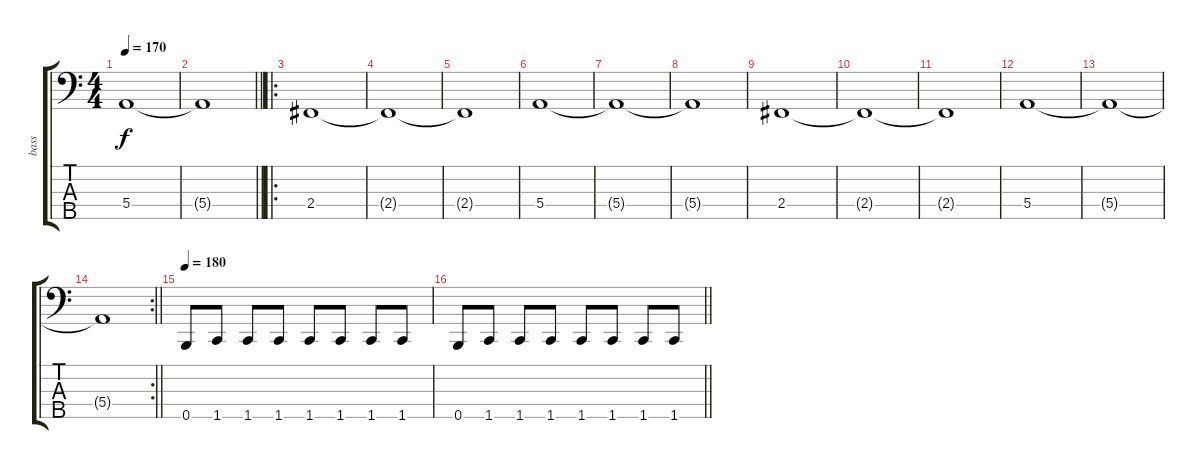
\track ("bass" "bass") {instrument electricbassfinger}
\staff {score tabs}
\tuning (G2 D2 A1 E1 B0) {hide}
\ts (4 4)
\tempo 170
\clef f4
\ks c
5.4{t}.1{dy f} |
\barLineRight lightlight
5.4{t}.1 |
\ro
\section ("" "")
2.4.1{volume 7} |
2.4{t}.1 |
2.4{t}.1 |
5.4.1 |
5.4{t}.1 |
5.4{t}.1 |
2.4.1 |
2.4{t}.1 |
2.4{t}.1 |
5.4.1 |
5.4{t}.1 |
\rc 2
\barLineRight lightlight
5.4{t}.1 |
\section ("" "")
\tempo 180
0.5.8{volume 12} 1.5.8 1.5.8 1.5.8 1.5.8 1.5.8 1.5.8 1.5.8 |
\barLineRight lightlight
0.5.8 1.5.8 1.5.8 1.5.8 1.5.8 1.5.8 1.5.8 1.5.8
